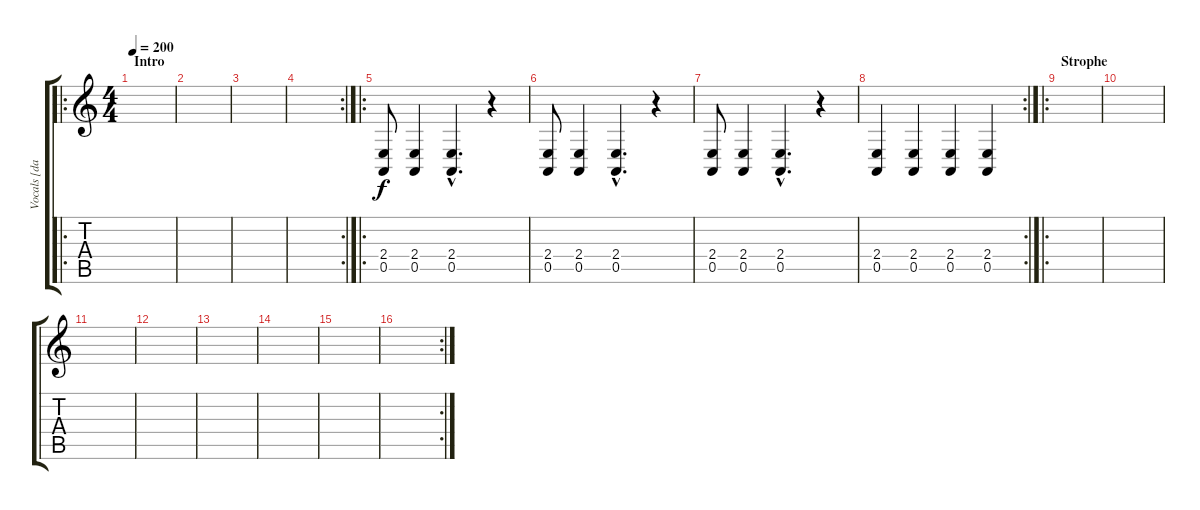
\track ("Vocals [dark]" "Vocals [da") {instrument synthdrum}
\staff {score tabs}
\tuning (E4 B3 G3 D3 A2 E2) {hide}
\ro
\ts (4 4)
\section ("" "Intro")
\tempo 200
\clef g2
\ks c
|
|
|
\rc 2
|
\ro
(2.4 0.5).8 (2.4 0.5).4 (2.4{hac} 0.5{hac}).4{d} r.4 |
(2.4 0.5).8 (2.4 0.5).4 (2.4{hac} 0.5{hac}).4{d} r.4 |
(2.4 0.5).8 (2.4 0.5).4 (2.4{hac} 0.5{hac}).4{d} r.4 |
\rc 2
(2.4 0.5).4 (2.4 0.5).4 (2.4 0.5).4 (2.4 0.5).4 |
\ro
\section ("" "Strophe")
|
|
|
|
|
|
|
\rc 2
